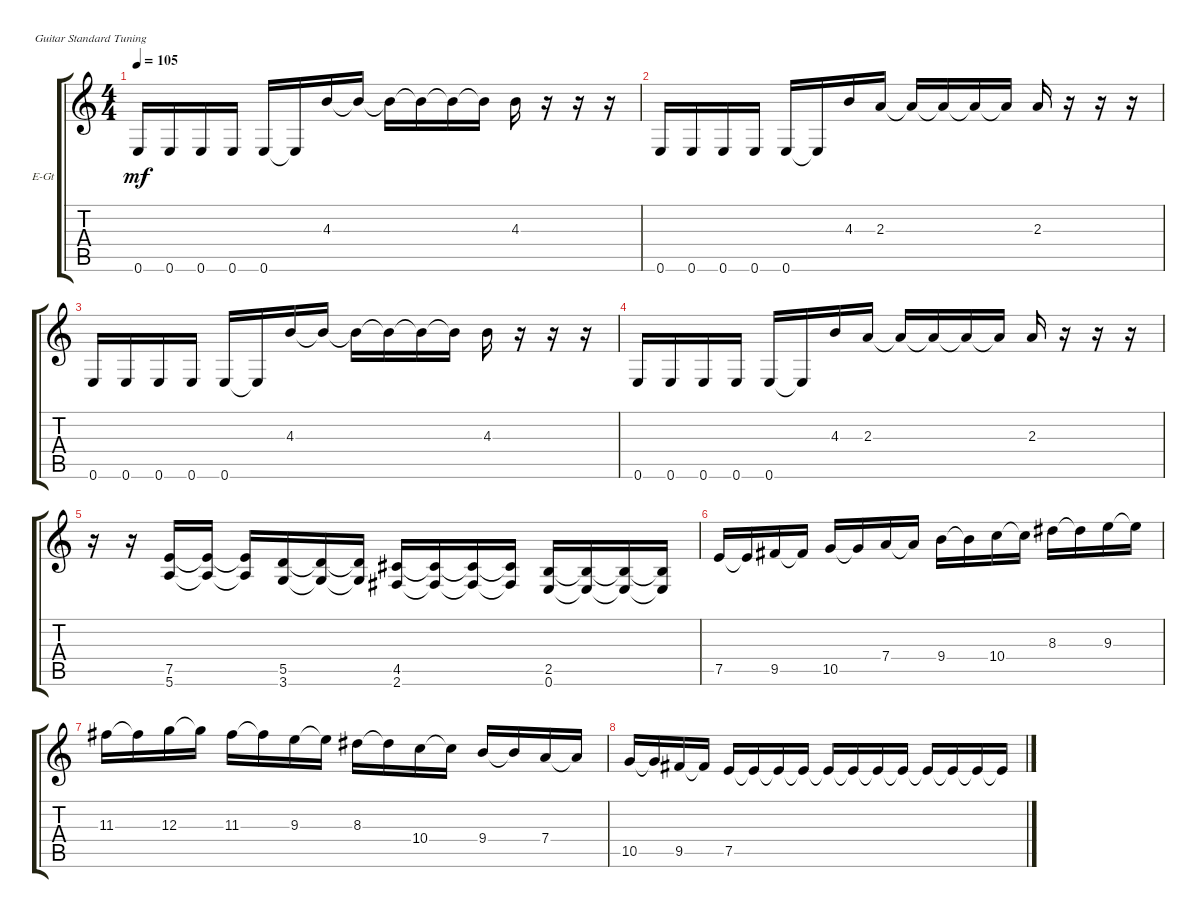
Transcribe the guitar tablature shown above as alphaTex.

\defaultSystemsLayout 4
\bracketExtendMode groupsimilarinstruments
\firstSystemTrackNameOrientation horizontal
\otherSystemsTrackNameOrientation horizontal
\track ("Electric Guitar" "E-Gt") {instrument distortionguitar}
\staff {score tabs}
\tuning (E4 B3 G3 D3 A2 E2)
\ts (4 4)
\tempo 105
\clef g2
\ks c
0.6.16{dy mf} 0.6.16 0.6.16 0.6.16 0.6.16 0.6{t}.16 4.3.16 4.3{t}.16 4.3{t}.16 4.3{t}.16 4.3{t}.16 4.3{t}.16 4.3.16 r.16 r.16 r.16 |
0.6.16 0.6.16 0.6.16 0.6.16 0.6.16 0.6{t}.16 4.3.16 2.3.16 2.3{t}.16 2.3{t}.16 2.3{t}.16 2.3{t}.16 2.3.16 r.16 r.16 r.16 |
0.6.16 0.6.16 0.6.16 0.6.16 0.6.16 0.6{t}.16 4.3.16 4.3{t}.16 4.3{t}.16 4.3{t}.16 4.3{t}.16 4.3{t}.16 4.3.16 r.16 r.16 r.16 |
0.6.16 0.6.16 0.6.16 0.6.16 0.6.16 0.6{t}.16 4.3.16 2.3.16 2.3{t}.16 2.3{t}.16 2.3{t}.16 2.3{t}.16 2.3.16 r.16 r.16 r.16 |
r.16 r.16 (5.6 7.5).16 (5.6{t} 7.5{t}).16 (5.6{t} 7.5{t}).16 (3.6 5.5).16 (3.6{t} 5.5{t}).16 (3.6{t} 5.5{t}).16 (2.6 4.5).16 (2.6{t} 4.5{t}).16 (2.6{t} 4.5{t}).16 (2.6{t} 4.5{t}).16 (0.6 2.5).16 (0.6{t} 2.5{t}).16 (0.6{t} 2.5{t}).16 (0.6{t} 2.5{t}).16 |
7.5.16 7.5{t}.16 9.5.16 9.5{t}.16 10.5.16 10.5{t}.16 7.4.16 7.4{t}.16 9.4.16 9.4{t}.16 10.4.16 10.4{t}.16 8.3.16 8.3{t}.16 9.3.16 9.3{t}.16 |
11.3.16 11.3{t}.16 12.3.16 12.3{t}.16 11.3.16 11.3{t}.16 9.3.16 9.3{t}.16 8.3.16 8.3{t}.16 10.4.16 10.4{t}.16 9.4.16 9.4{t}.16 7.4.16 7.4{t}.16 |
10.5.16 10.5{t}.16 9.5.16 9.5{t}.16 7.5.16 7.5{t}.16 7.5{t}.16 7.5{t}.16 7.5{t}.16 7.5{t}.16 7.5{t}.16 7.5{t}.16 7.5{t}.16 7.5{t}.16 7.5{t}.16 7.5{t}.16
